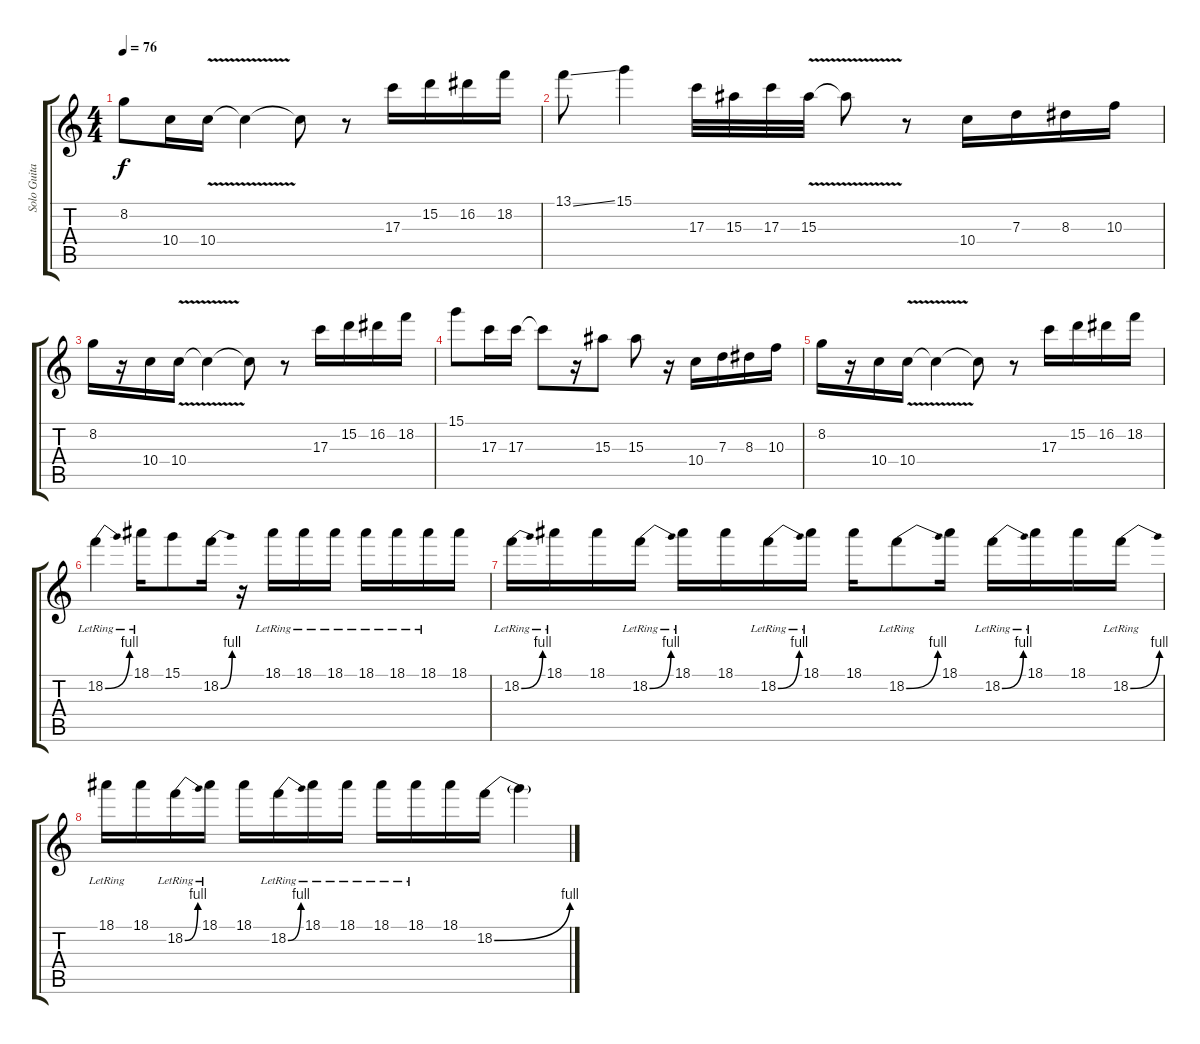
\track ("Solo Guitar" "Solo Guita") {instrument overdrivenguitar}
\staff {score tabs}
\tuning (E4 B3 G3 D3 A2 E2) {hide}
\ts (4 4)
\tempo 76
\clef g2
\ks c
8.2.8{dy f} 10.4.16 10.4{v}.16 10.4{t}.4 10.4{t}.8 r.8 17.3.16 15.2.16 16.2.16 18.2.16 |
13.1{ss}.8 15.1.4 17.3.32 15.3.32 17.3.32 15.3{v}.32 15.3{t}.8 r.8 10.4.16 7.3.16 8.3.16 10.3.16 |
8.2.16 r.16 10.4.16 10.4{v}.16 10.4{t}.4 10.4{t}.8 r.8 17.3.16 15.2.16 16.2.16 18.2.16 |
15.1.8 17.3.16 17.3.16 17.3{t}.8 r.16 15.3.8 15.3.8 r.16 10.4.16 7.3.16 8.3.16 10.3.16 |
8.2.16 r.16 10.4.16 10.4{v}.16 10.4{t}.4 10.4{t}.8 r.8 17.3.16 15.2.16 16.2.16 18.2.16 |
18.2{be (bend 0 0 60 4) lr}.4 18.1{lr}.16 15.1.8 18.2{be (bend 0 0 60 4)}.16 r.16 18.1{lr}.16 18.1{lr}.16 18.1{lr}.16 18.1{lr}.16 18.1{lr}.16 18.1{lr}.16 18.1.16 |
18.2{be (bend 0 0 60 4) lr}.16 18.1{lr}.16 18.1.16 18.2{be (bend 0 0 60 4) lr}.16 18.1{lr}.16 18.1.16 18.2{be (bend 0 0 60 4) lr}.16 18.1{lr}.16 18.1.16 18.2{be (bend 0 0 60 4) lr}.8 18.1.16 18.2{be (bend 0 0 60 4) lr}.16 18.1{lr}.16 18.1.16 18.2{be (bend 0 0 60 4) lr}.16 |
18.1{lr}.16 18.1.16 18.2{be (bend 0 0 60 4) lr}.16 18.1{lr}.16 18.1.16 18.2{be (bend 0 0 60 4) lr}.16 18.1{lr}.16 18.1{lr}.16 18.1{lr}.16 18.1{lr}.16 18.1.16 18.2{be (bend 0 0 60 4)}.16 18.2{t}.4
